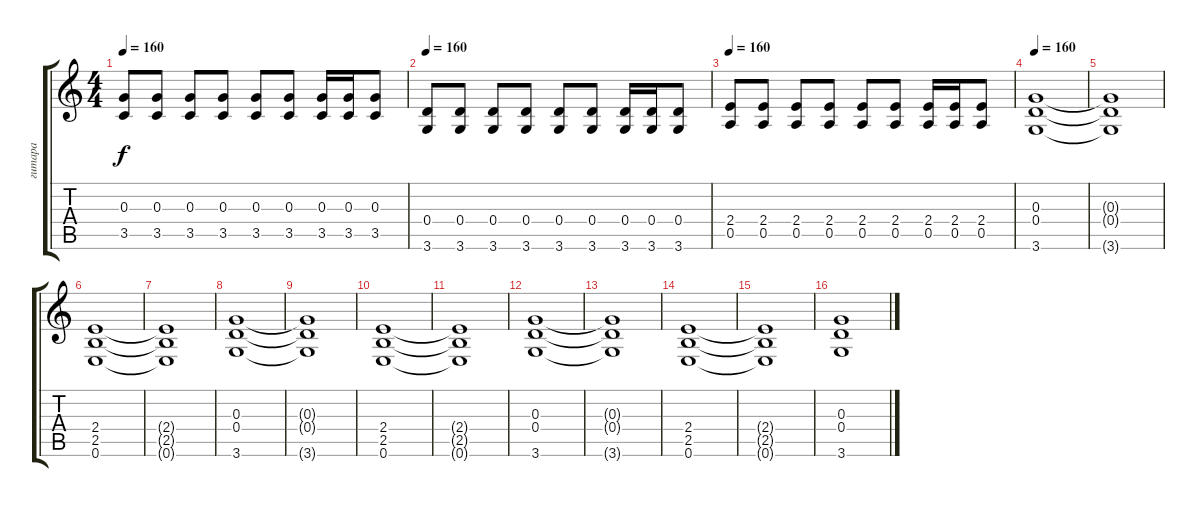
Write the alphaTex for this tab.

\track ("гитара" "гитара") {instrument distortionguitar}
\staff {score tabs}
\tuning (E4 B3 G3 D3 A2 E2) {hide}
\ts (4 4)
\tempo 160
\clef g2
\ks c
(0.3 3.5).8{dy f} (0.3 3.5).8 (0.3 3.5).8 (0.3 3.5).8 (0.3 3.5).8 (0.3 3.5).8 (0.3 3.5).16 (0.3 3.5).16 (0.3 3.5).8 |
\tempo 160
(0.4 3.6).8 (0.4 3.6).8 (0.4 3.6).8 (0.4 3.6).8 (0.4 3.6).8 (0.4 3.6).8 (0.4 3.6).16 (0.4 3.6).16 (0.4 3.6).8 |
\tempo 160
(2.4 0.5).8 (2.4 0.5).8 (2.4 0.5).8 (2.4 0.5).8 (2.4 0.5).8 (2.4 0.5).8 (2.4 0.5).16 (2.4 0.5).16 (2.4 0.5).8 |
\tempo 160
(0.3 0.4 3.6).1 |
(0.3{t} 0.4{t} 3.6{t}).1 |
(2.4 2.5 0.6).1 |
(2.4{t} 2.5{t} 0.6{t}).1 |
(0.3 0.4 3.6).1 |
(0.3{t} 0.4{t} 3.6{t}).1 |
(2.4 2.5 0.6).1 |
(2.4{t} 2.5{t} 0.6{t}).1 |
(0.3 0.4 3.6).1 |
(0.3{t} 0.4{t} 3.6{t}).1 |
(2.4 2.5 0.6).1 |
(2.4{t} 2.5{t} 0.6{t}).1 |
(0.3 0.4 3.6).1
